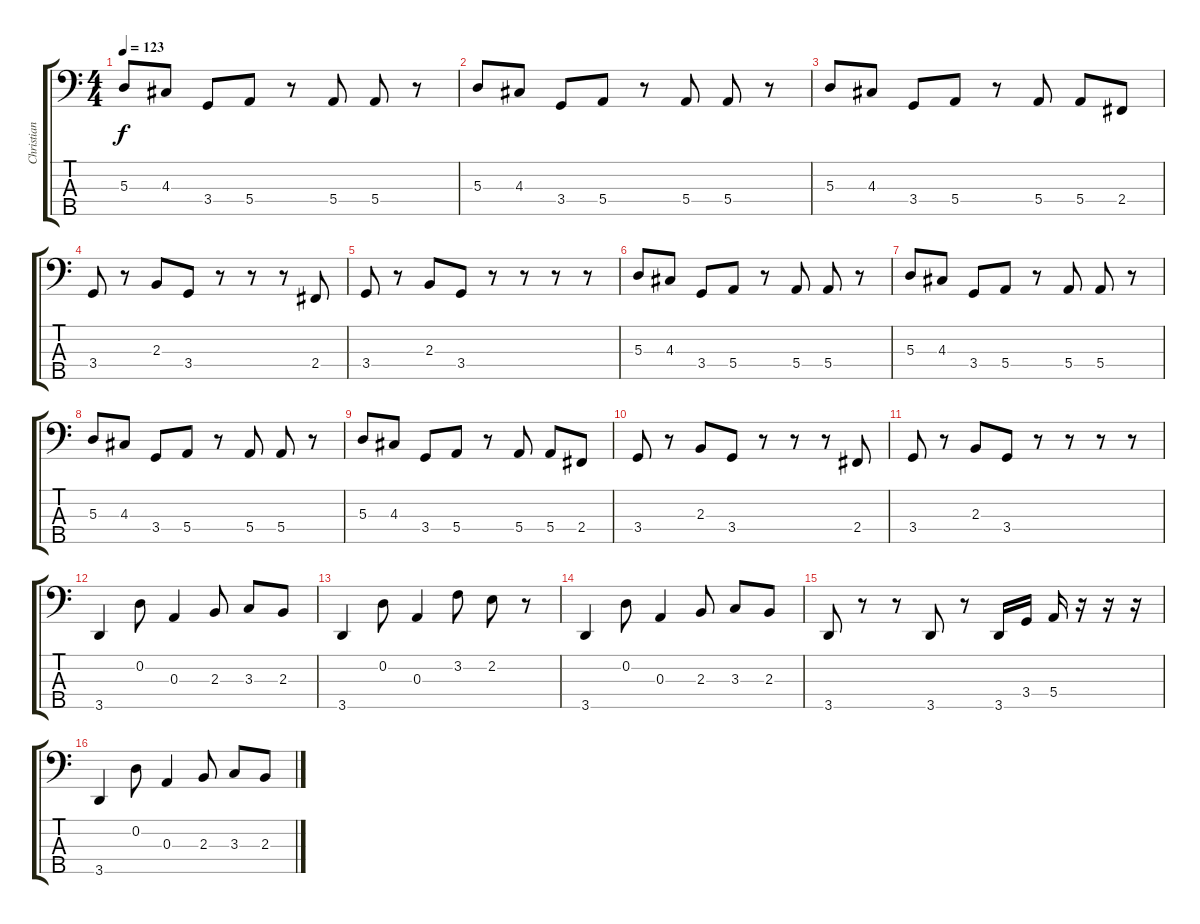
\track ("Christian Olde Wolbergs" "Christian ") {instrument electricbasspick}
\staff {score tabs}
\tuning (G2 D2 A1 E1 B0) {hide}
\ts (4 4)
\tempo 123
\clef f4
\ks c
5.3.8{dy f} 4.3.8 3.4.8 5.4.8 r.8 5.4.8 5.4.8 r.8 |
5.3.8 4.3.8 3.4.8 5.4.8 r.8 5.4.8 5.4.8 r.8 |
5.3.8 4.3.8 3.4.8 5.4.8 r.8 5.4.8 5.4.8 2.4.8 |
3.4.8 r.8 2.3.8 3.4.8 r.8 r.8 r.8 2.4.8 |
3.4.8 r.8 2.3.8 3.4.8 r.8 r.8 r.8 r.8 |
5.3.8 4.3.8 3.4.8 5.4.8 r.8 5.4.8 5.4.8 r.8 |
5.3.8 4.3.8 3.4.8 5.4.8 r.8 5.4.8 5.4.8 r.8 |
5.3.8 4.3.8 3.4.8 5.4.8 r.8 5.4.8 5.4.8 r.8 |
5.3.8 4.3.8 3.4.8 5.4.8 r.8 5.4.8 5.4.8 2.4.8 |
3.4.8 r.8 2.3.8 3.4.8 r.8 r.8 r.8 2.4.8 |
3.4.8 r.8 2.3.8 3.4.8 r.8 r.8 r.8 r.8 |
3.5.4 0.2.8 0.3.4 2.3.8 3.3.8 2.3.8 |
3.5.4 0.2.8 0.3.4 3.2.8 2.2.8 r.8 |
3.5.4 0.2.8 0.3.4 2.3.8 3.3.8 2.3.8 |
3.5.8 r.8 r.8 3.5.8 r.8 3.5.16 3.4.16 5.4.16 r.16 r.16 r.16 |
3.5.4 0.2.8 0.3.4 2.3.8 3.3.8 2.3.8
